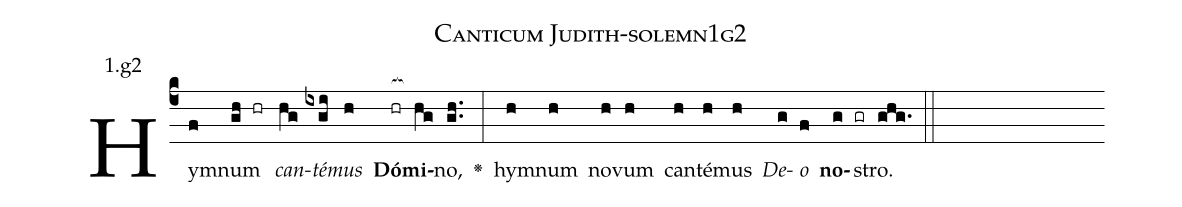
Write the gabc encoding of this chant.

name: Canticum Judith-solemn1g2;
annotation: 1.g2;
%%
(c4)Hym(f)num(gh hr) <i>can</i>(hg)<i>té</i>(ixgi)<i>mus</i>(h) <b>Dó</b>(hr[ocb:1{])<b>mi</b>(hg[ocb:0}])no,(gh..) <v>\greheightstar</v>(:) hym(h)num(h) no(h)vum(h) can(h)té(h)mus(h) <i>De</i>(g)<i>o</i>(f) <b>no</b>(g gr)stro.(ghg.) (::)


%E(h) u(h) o(g) u(f) a(g) e.(ghg.) (::)
